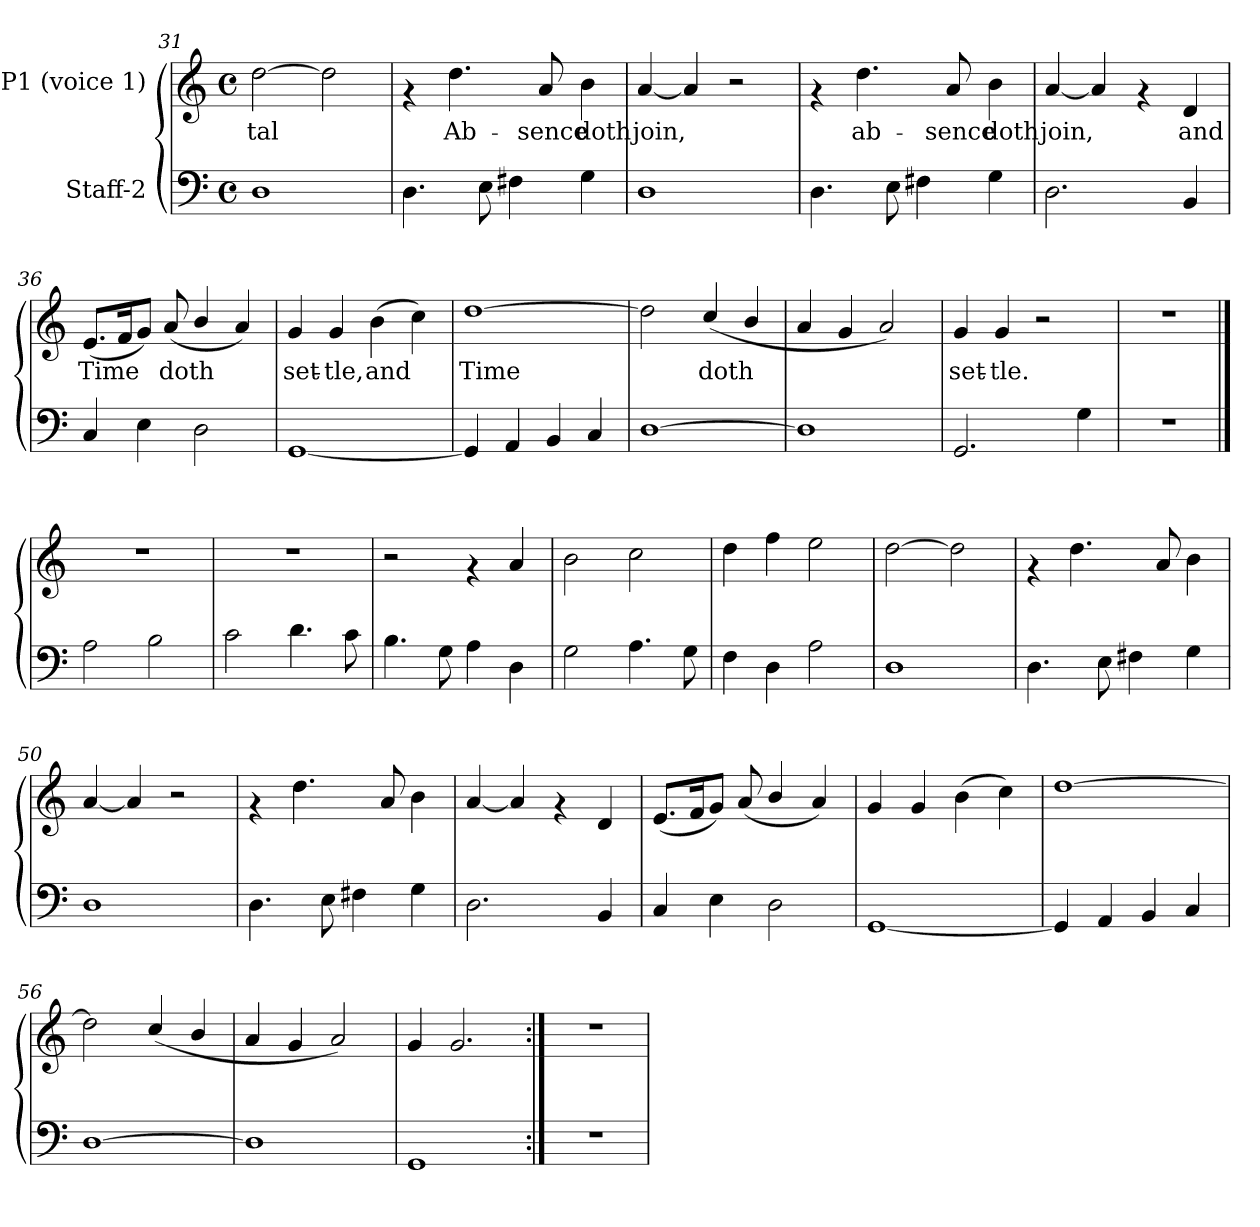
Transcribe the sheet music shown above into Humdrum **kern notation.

**kern	**kern	**text
*part2	*part1	*part1
*staff2	*staff1	*staff1
*I"Staff-2	*I"P1 (voice 1)	*
!!LO:LB:g=z
*clefF4	*clefG2	*
*M4/4	*M4/4	*
*met(c)	*met(c)	*
=31	=31	=31
!	!	!LO:LY:b:cj
1D	[>2dd\	-tal
!	!	!LO:LY:b:cj
.	2dd\]	.
=32	=32	=32
4.D\	4rf	.
!	!	!LO:LY:b:cj
.	4.dd\	Ab-
8E\	.	.
4F#X\	.	.
!	!	!LO:LY:b:cj
.	8a/	-sence
!	!	!LO:LY:b:cj
4G\	4b\	doth
=33	=33	=33
!	!	!LO:LY:b:cj
1D	[<4a/	join,
!	!	!LO:LY:b:cj
.	4a/]	.
.	2r	.
=34	=34	=34
4.D\	4rf	.
!	!	!LO:LY:b:cj
.	4.dd\	ab-
8E\	.	.
4F#X\	.	.
!	!	!LO:LY:b:cj
.	8a/	-sence
!	!	!LO:LY:b:cj
4G\	4b\	doth
=35	=35	=35
!	!	!LO:LY:b:cj
2.D\	[<4a/	join,
!	!	!LO:LY:b:cj
.	4a/]	.
.	4rf	.
!	!	!LO:LY:b:cj
4BB/	4d/	and
!!LO:LB:g=z
=36	=36	=36
!	!	!LO:LY:b:cj
4C/	(<8.e/L	Time
!	!	!LO:LY:b:cj
.	16f/	.
!	!	!LO:LY:b:cj
4E\	8g/J)	.
!	!	!LO:LY:b:cj
.	(<8a/	doth
!	!	!LO:LY:b:cj
2D\	4b/	.
!	!	!LO:LY:b:cj
.	4a/)	.
=37	=37	=37
!	!	!LO:LY:b:cj
[<1GG	4g/	set-
!	!	!LO:LY:b:cj
.	4g/	-tle,
!	!	!LO:LY:b:cj
.	(>4b\	and
!	!	!LO:LY:b:cj
.	4cc\)	.
=38	=38	=38
!	!	!LO:LY:b:cj
4GG/]	[>1dd	Time
4AA/	.	.
4BB/	.	.
4C/	.	.
=39	=39	=39
!	!	!LO:LY:b:cj
[>1D	2dd\]	.
!	!	!LO:LY:b:cj
.	(<4cc/	doth
!	!	!LO:LY:b:cj
.	4b/	.
=40	=40	=40
1D]	4a/	.
.	4g/	.
.	2a/)	.
=41	=41	=41
!	!	!LO:LY:b:cj
2.GG/	4g/	set-
!	!	!LO:LY:b:cj
.	4g/	-tle.
.	2r	.
4G\	.	.
!!LO:PB:g=z
=42!|	=42!|	=42!|
1r	1r	.
==43	==43	==43
2A\	1r	.
2B\	.	.
=44	=44	=44
2c\	1r	.
4.d\	.	.
8c\	.	.
=45	=45	=45
4.B\	2r	.
8G\	.	.
4A\	4rf	.
4D\	4a/	.
=46	=46	=46
2G\	2b\	.
4.A\	2cc\	.
8G\	.	.
=47	=47	=47
4F\	4dd\	.
4D\	4ff\	.
2A\	2ee\	.
=48	=48	=48
1D	[>2dd\	.
.	2dd\]	.
!!LO:LB:g=z
=49	=49	=49
4.D\	4rf	.
.	4.dd\	.
8E\	.	.
4F#X\	.	.
.	8a/	.
4G\	4b\	.
=50	=50	=50
1D	[<4a/	.
.	4a/]	.
.	2r	.
=51	=51	=51
4.D\	4rf	.
.	4.dd\	.
8E\	.	.
4F#X\	.	.
.	8a/	.
4G\	4b\	.
=52	=52	=52
2.D\	[<4a/	.
.	4a/]	.
.	4rf	.
4BB/	4d/	.
=53	=53	=53
4C/	(<8.e/L	.
.	16f/	.
4E\	8g/J)	.
.	(<8a/	.
2D\	4b/	.
.	4a/)	.
=54	=54	=54
[<1GG	4g/	.
.	4g/	.
.	(>4b\	.
.	4cc\)	.
!!LO:LB:g=z
=55	=55	=55
4GG/]	[>1dd	.
4AA/	.	.
4BB/	.	.
4C/	.	.
=56	=56	=56
[>1D	2dd\]	.
.	(<4cc/	.
.	4b/	.
=57	=57	=57
1D]	4a/	.
.	4g/	.
.	2a/)	.
=58	=58	=58
1GG	4g/	.
.	2.g/	.
=59:|!	=59:|!	=59:|!
1r	1r	.
=	=	=
*-	*-	*-
